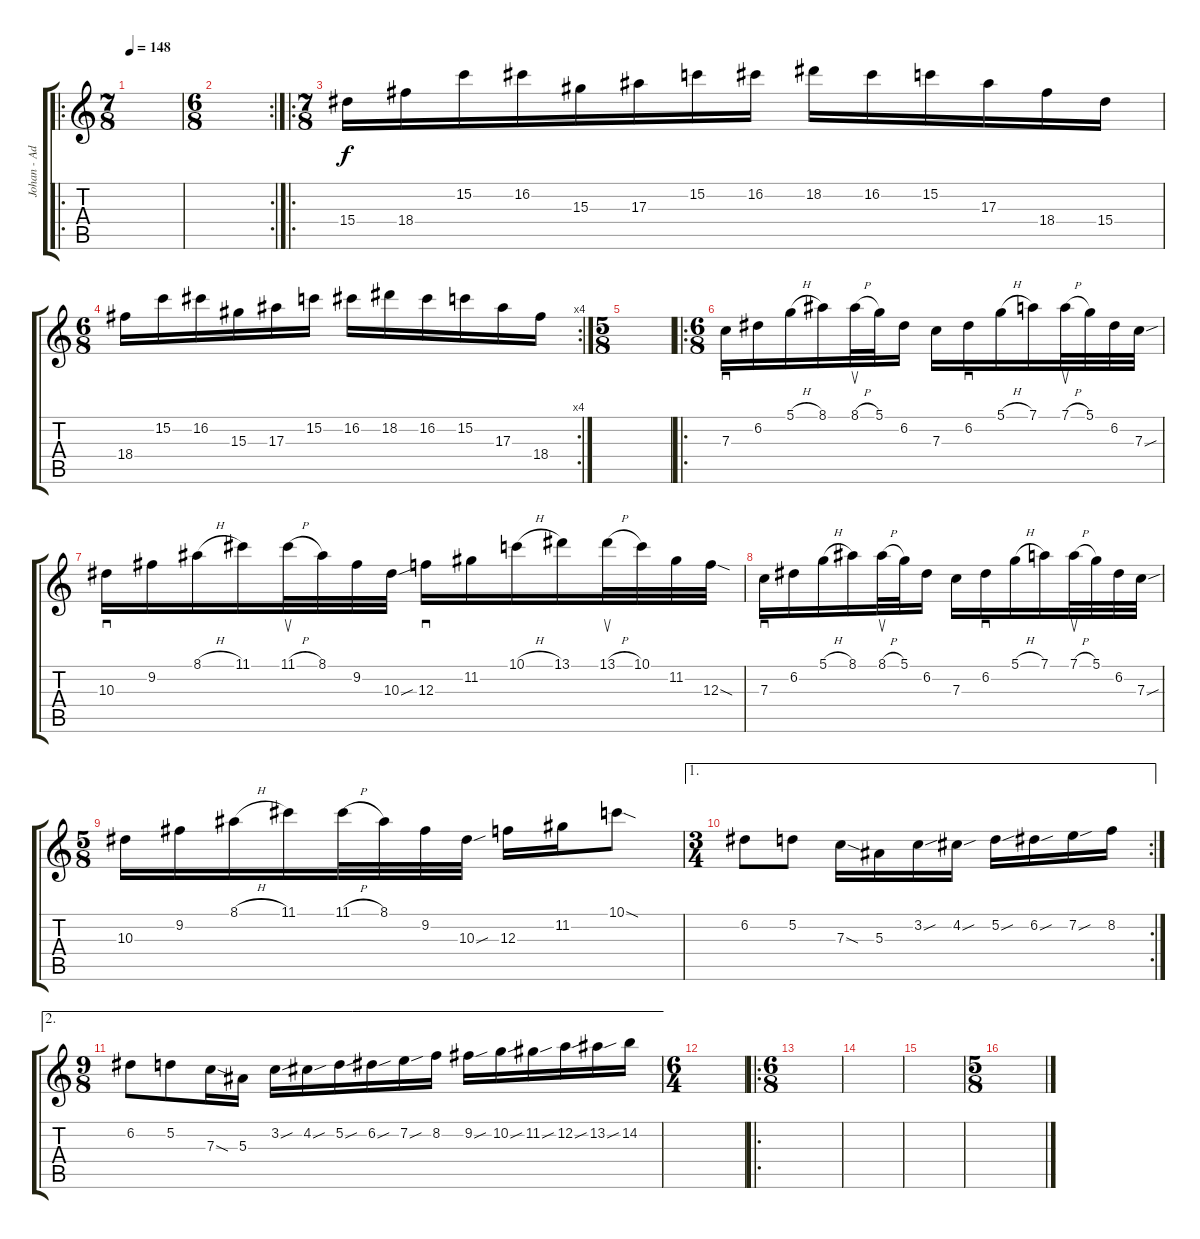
\track ("Johan - Adds And Solos" "Johan - Ad") {instrument overdrivenguitar}
\staff {score tabs}
\tuning (D4 A3 F3 C3 G2 C2) {hide}
\ro
\ts (7 8)
\tempo 148
\clef g2
\ks c
|
\rc 2
\ts (6 8)
|
\ro
\ts (7 8)
15.4.16 18.4.16 15.2.16 16.2.16 15.3.16 17.3.16 15.2.16 16.2.16 18.2.16 16.2.16 15.2.16 17.3.16 18.4.16 15.4.16 |
\rc 4
\ts (6 8)
18.4.16 15.2.16 16.2.16 15.3.16 17.3.16 15.2.16 16.2.16 18.2.16 16.2.16 15.2.16 17.3.16 18.4.16 |
\ts (5 8)
|
\ro
\ts (6 8)
7.3.16{sd} 6.2.16 5.1{h}.16 8.1.16 8.1{h}.32{su} 5.1.32 6.2.16 7.3.16 6.2.16{sd} 5.1{h}.16 7.1.16 7.1{h}.32{su} 5.1.32 6.2.32 7.3{sou}.32 |
10.3.16{sd} 9.2.16 8.1{h}.16 11.1.16 11.1{h}.32{su} 8.1.32 9.2.32 10.3{sou}.32 12.3.16{sd} 11.2.16 10.1{h}.16 13.1.16 13.1{h}.32{su} 10.1.32 11.2.32 12.3{sod}.32 |
7.3.16{sd} 6.2.16 5.1{h}.16 8.1.16 8.1{h}.32{su} 5.1.32 6.2.16 7.3.16 6.2.16{sd} 5.1{h}.16 7.1.16 7.1{h}.32{su} 5.1.32 6.2.32 7.3{sou}.32 |
\ts (5 8)
10.3.16 9.2.16 8.1{h}.16 11.1.16 11.1{h}.32 8.1.32 9.2.32 10.3{sou}.32 12.3.16 11.2.16 10.1{sod}.8 |
\ae 1
\rc 2
\ts (3 4)
6.2.8 5.2.8 7.3{sod}.16 5.3.16 3.2{sou}.16 4.2{sou}.16 5.2{sou}.16 6.2{sou}.16 7.2{sou}.16 8.2.16 |
\ae 2
\ts (9 8)
6.2.8 5.2.8 7.3{sod}.16 5.3.16 3.2{sou}.16 4.2{sou}.16 5.2{sou}.16 6.2{sou}.16 7.2{sou}.16 8.2.16 9.2{sou}.16 10.2{sou}.16 11.2{sou}.16 12.2{sou}.16 13.2{sou}.16 14.2.16 |
\ts (6 4)
|
\ro
\ts (6 8)
|
|
|
\ts (5 8)
